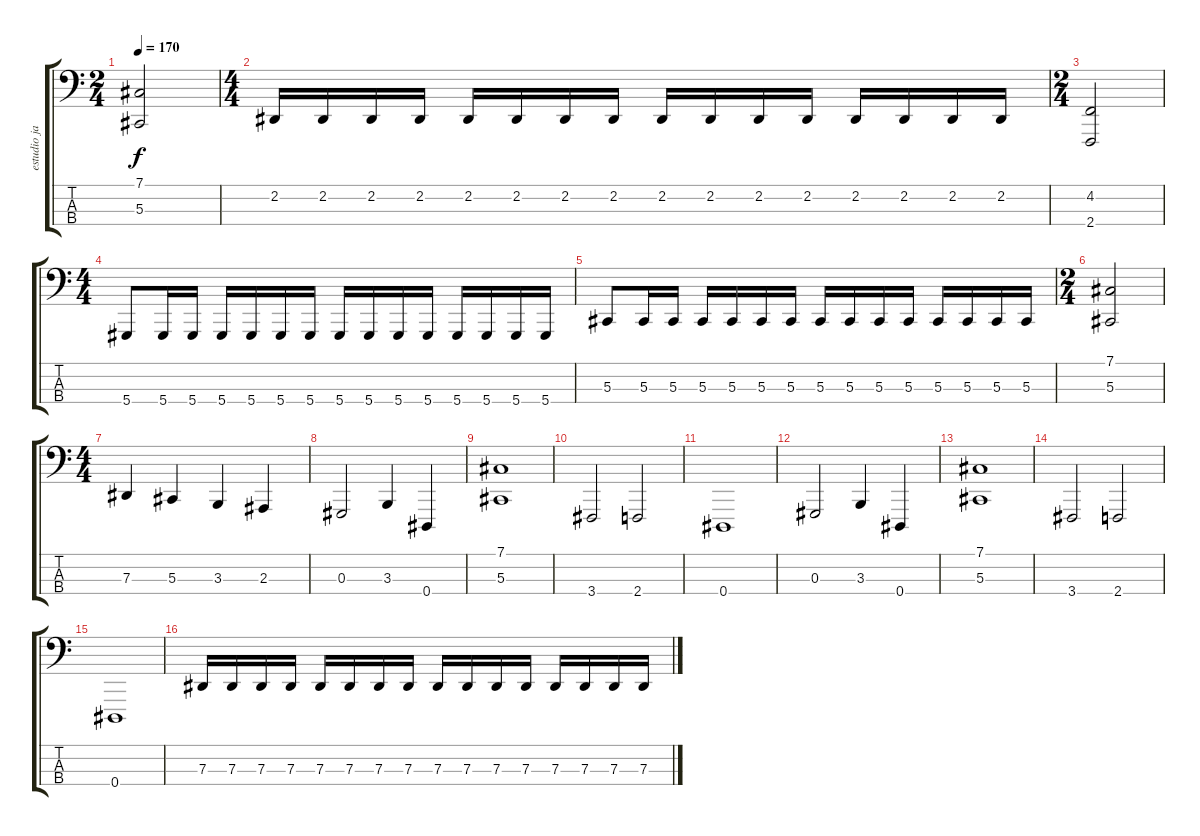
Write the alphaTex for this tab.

\track ("estudio jaime" "estudio ja") {instrument cello}
\staff {score tabs}
\tuning (Gb2 Db2 Ab1 Eb1) {hide}
\ts (2 4)
\tempo 170
\clef f4
\ks c
(7.1 5.3).2{dy f} |
\ts (4 4)
2.2.16 2.2.16 2.2.16 2.2.16 2.2.16 2.2.16 2.2.16 2.2.16 2.2.16 2.2.16 2.2.16 2.2.16 2.2.16 2.2.16 2.2.16 2.2.16 |
\ts (2 4)
(4.2 2.4).2 |
\ts (4 4)
5.4.8 5.4.16 5.4.16 5.4.16 5.4.16 5.4.16 5.4.16 5.4.16 5.4.16 5.4.16 5.4.16 5.4.16 5.4.16 5.4.16 5.4.16 |
5.3.8 5.3.16 5.3.16 5.3.16 5.3.16 5.3.16 5.3.16 5.3.16 5.3.16 5.3.16 5.3.16 5.3.16 5.3.16 5.3.16 5.3.16 |
\ts (2 4)
(7.1 5.3).2 |
\ts (4 4)
7.3.4 5.3.4 3.3.4 2.3.4 |
0.3.2 3.3.4 0.4.4 |
(7.1 5.3).1 |
3.4.2 2.4.2 |
0.4.1 |
0.3.2 3.3.4 0.4.4 |
(7.1 5.3).1 |
3.4.2 2.4.2 |
0.4.1 |
7.3.16 7.3.16 7.3.16 7.3.16 7.3.16 7.3.16 7.3.16 7.3.16 7.3.16 7.3.16 7.3.16 7.3.16 7.3.16 7.3.16 7.3.16 7.3.16
